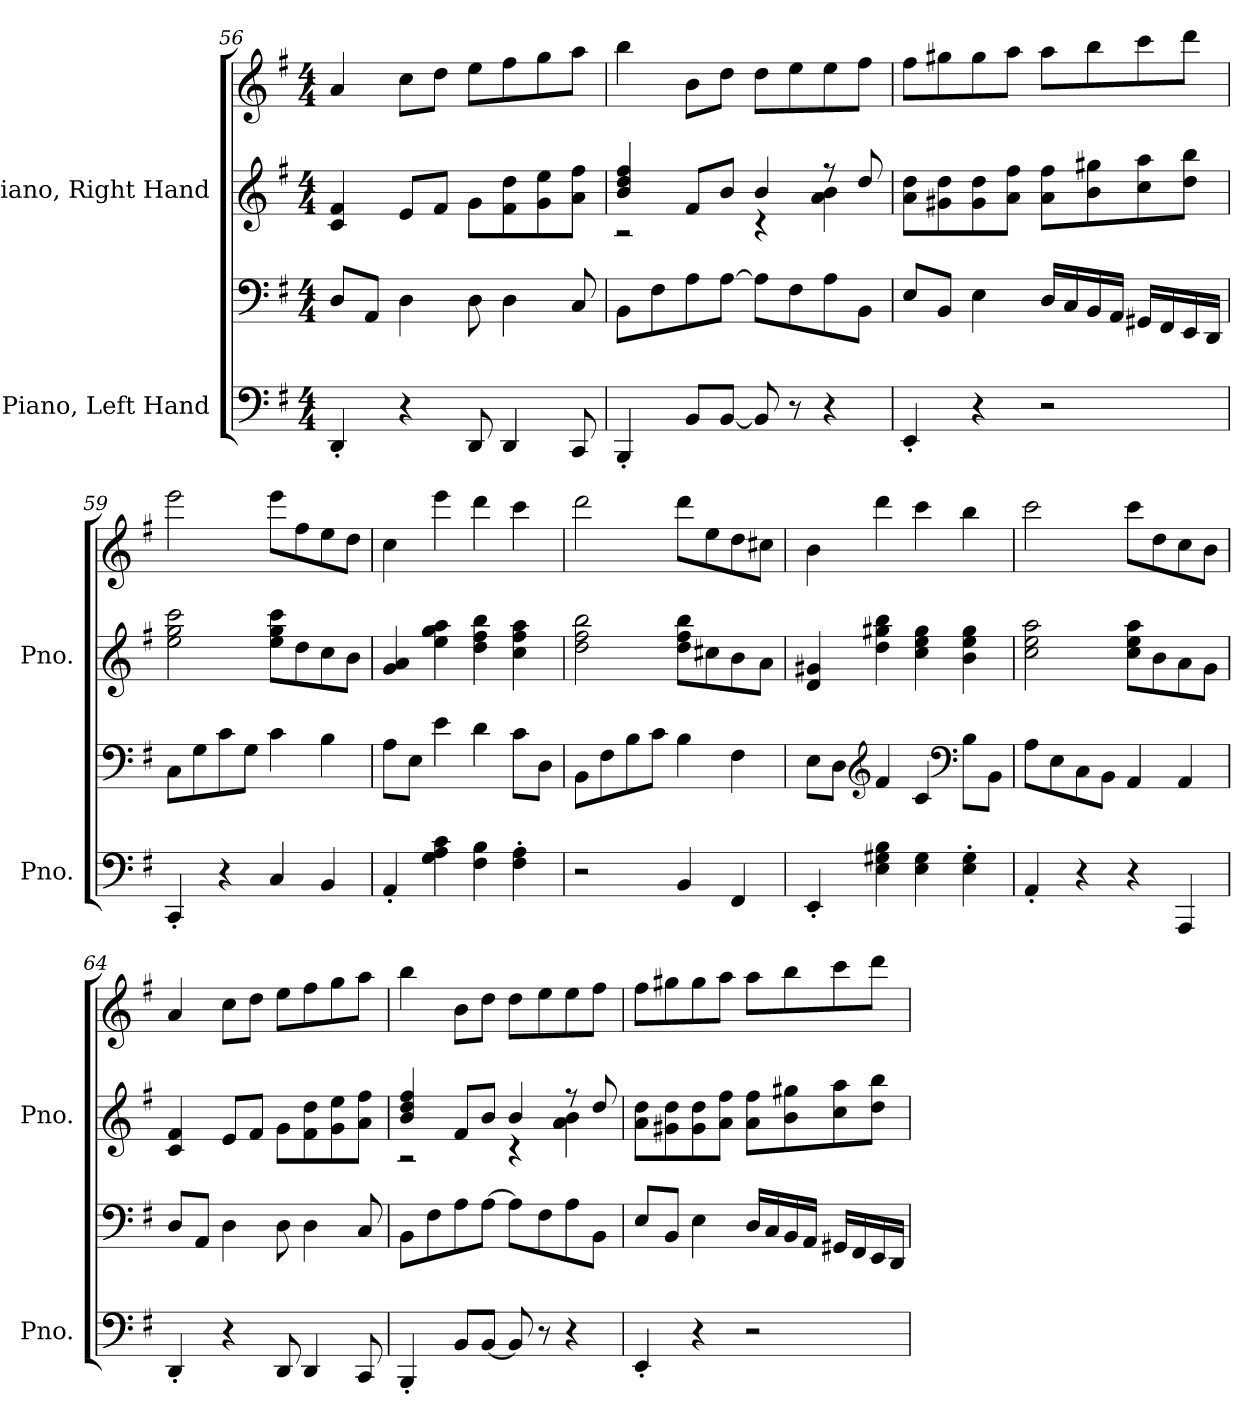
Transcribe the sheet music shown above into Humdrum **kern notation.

**kern	**kern	**kern	**kern
*part2	*part2	*part1	*part1
*staff4	*staff3	*staff2	*staff1
*I"Piano, Left Hand	*	*I"Piano, Right Hand	*
*I'Pno.	*	*I'Pno.	*
*clefF4	*clefF4	*clefG2	*clefG2
*k[f#]	*k[f#]	*k[f#]	*k[f#]
*M4/4	*M4/4	*M4/4	*M4/4
=56	=56	=56	=56
4DD'/	8D/L	4c/ 4f#/	4a/
.	8AA/J	.	.
4r	4D\	8e/L	8cc\L
.	.	8f#/J	8dd\J
8DD/	8D\	8g\L	8ee\L
4DD/	4D\	8f#\ 8dd\	8ff#\
.	.	8g\ 8ee\	8gg\
8CC/	8C/	8a\ 8ff#\J	8aa\J
=57	=57	=57	=57
*	*	*^	*
4BBB'/	8BB\L	4b/ 4dd/ 4ff#/	2r	4bb\
.	8F#\	.	.	.
8BB/L	8A\	8f#/L	.	8b\L
[8BB/J	[8A\J	8b/J	.	8dd\J
8BB/]	8A\L]	4b/	4r	8dd\L
8r	8F#\	.	.	8ee\
4r	8A\	8r	4a\ 4b\	8ee\
.	8BB\J	8dd/	.	8ff#\J
*	*	*v	*v	*
!!LO:LB:g=z
=58	=58	=58	=58
4EE'/	8E/L	8a\ 8dd\L	8ff#\L
.	8BB/J	8g#X\ 8dd\	8gg#X\
4r	4E\	8g#\ 8dd\	8gg#\
.	.	8a\ 8ff#\J	8aa\J
2r	16D/LL	8a\ 8ff#\L	8aa\L
.	16C/	.	.
.	16BB/	8b\ 8gg#X\	8bb\
.	16AA/JJ	.	.
.	16GG#X/LL	8cc\ 8aa\	8ccc\
.	16FF#/	.	.
.	16EE/	8dd\ 8bb\J	8ddd\J
.	16DD/JJ	.	.
=59	=59	=59	=59
4CC'/	8C\L	2ee\ 2gg\ 2ccc\	2eee\
.	8G\	.	.
4r	8c\	.	.
.	8G\J	.	.
4C/	4c\	8ee\ 8gg\ 8ccc\L	8eee\L
.	.	8dd\	8ff#\
4BB/	4B\	8cc\	8ee\
.	.	8b\J	8dd\J
=60	=60	=60	=60
4AA'/	8A\L	4g/ 4a/	4cc\
.	8E\J	.	.
4G\ 4A\ 4c\	4e\	4ee\ 4gg\ 4aa\	4eee\
4F#\ 4B\	4d\	4dd\ 4ff#\ 4bb\	4ddd\
4F#\' 4A\'	8c\L	4cc\ 4ff#\ 4aa\	4ccc\
.	8D\J	.	.
=61	=61	=61	=61
2r	8BB\L	2dd\ 2ff#\ 2bb\	2ddd\
.	8F#\	.	.
.	8B\	.	.
.	8c\J	.	.
4BB/	4B\	8dd\ 8ff#\ 8bb\L	8ddd\L
.	.	8cc#X\	8ee\
4FF#/	4F#\	8b\	8dd\
.	.	8a\J	8cc#X\J
!!LO:PB:g=z
=62	=62	=62	=62
4EE'/	8E\L	4d/ 4g#X/	4b\
.	8D\J	.	.
*	*clefG2	*	*
4E\ 4G#X\ 4B\	4f#/	4dd\ 4gg#X\ 4bb\	4ddd\
4E\ 4G#\	4c/	4cc\ 4ee\ 4gg#\	4ccc\
*	*clefF4	*	*
4E\' 4G#\'	8B\L	4b\ 4ee\ 4gg#\	4bb\
.	8BB\J	.	.
=63	=63	=63	=63
4AA'/	8A\L	2cc\ 2ee\ 2aa\	2ccc\
.	8E\	.	.
4r	8C\	.	.
.	8BB\J	.	.
4r	4AA/	8cc\ 8ee\ 8aa\L	8ccc\L
.	.	8b\	8dd\
4AAA/	4AA/	8a\	8cc\
.	.	8g\J	8b\J
=64	=64	=64	=64
4DD'/	8D/L	4c/ 4f#/	4a/
.	8AA/J	.	.
4r	4D\	8e/L	8cc\L
.	.	8f#/J	8dd\J
8DD/	8D\	8g\L	8ee\L
4DD/	4D\	8f#\ 8dd\	8ff#\
.	.	8g\ 8ee\	8gg\
8CC/	8C/	8a\ 8ff#\J	8aa\J
=65	=65	=65	=65
*	*	*^	*
4BBB'/	8BB\L	4b/ 4dd/ 4ff#/	2r	4bb\
.	8F#\	.	.	.
8BB/L	8A\	8f#/L	.	8b\L
[8BB/J	[8A\J	8b/J	.	8dd\J
8BB/]	8A\L]	4b/	4r	8dd\L
8r	8F#\	.	.	8ee\
4r	8A\	8r	4a\ 4b\	8ee\
.	8BB\J	8dd/	.	8ff#\J
*	*	*v	*v	*
!!LO:LB:g=z
=66	=66	=66	=66
4EE'/	8E/L	8a\ 8dd\L	8ff#\L
.	8BB/J	8g#X\ 8dd\	8gg#X\
4r	4E\	8g#\ 8dd\	8gg#\
.	.	8a\ 8ff#\J	8aa\J
2r	16D/LL	8a\ 8ff#\L	8aa\L
.	16C/	.	.
.	16BB/	8b\ 8gg#X\	8bb\
.	16AA/JJ	.	.
.	16GG#X/LL	8cc\ 8aa\	8ccc\
.	16FF#/	.	.
.	16EE/	8dd\ 8bb\J	8ddd\J
.	16DD/JJ	.	.
=	=	=	=
*-	*-	*-	*-
